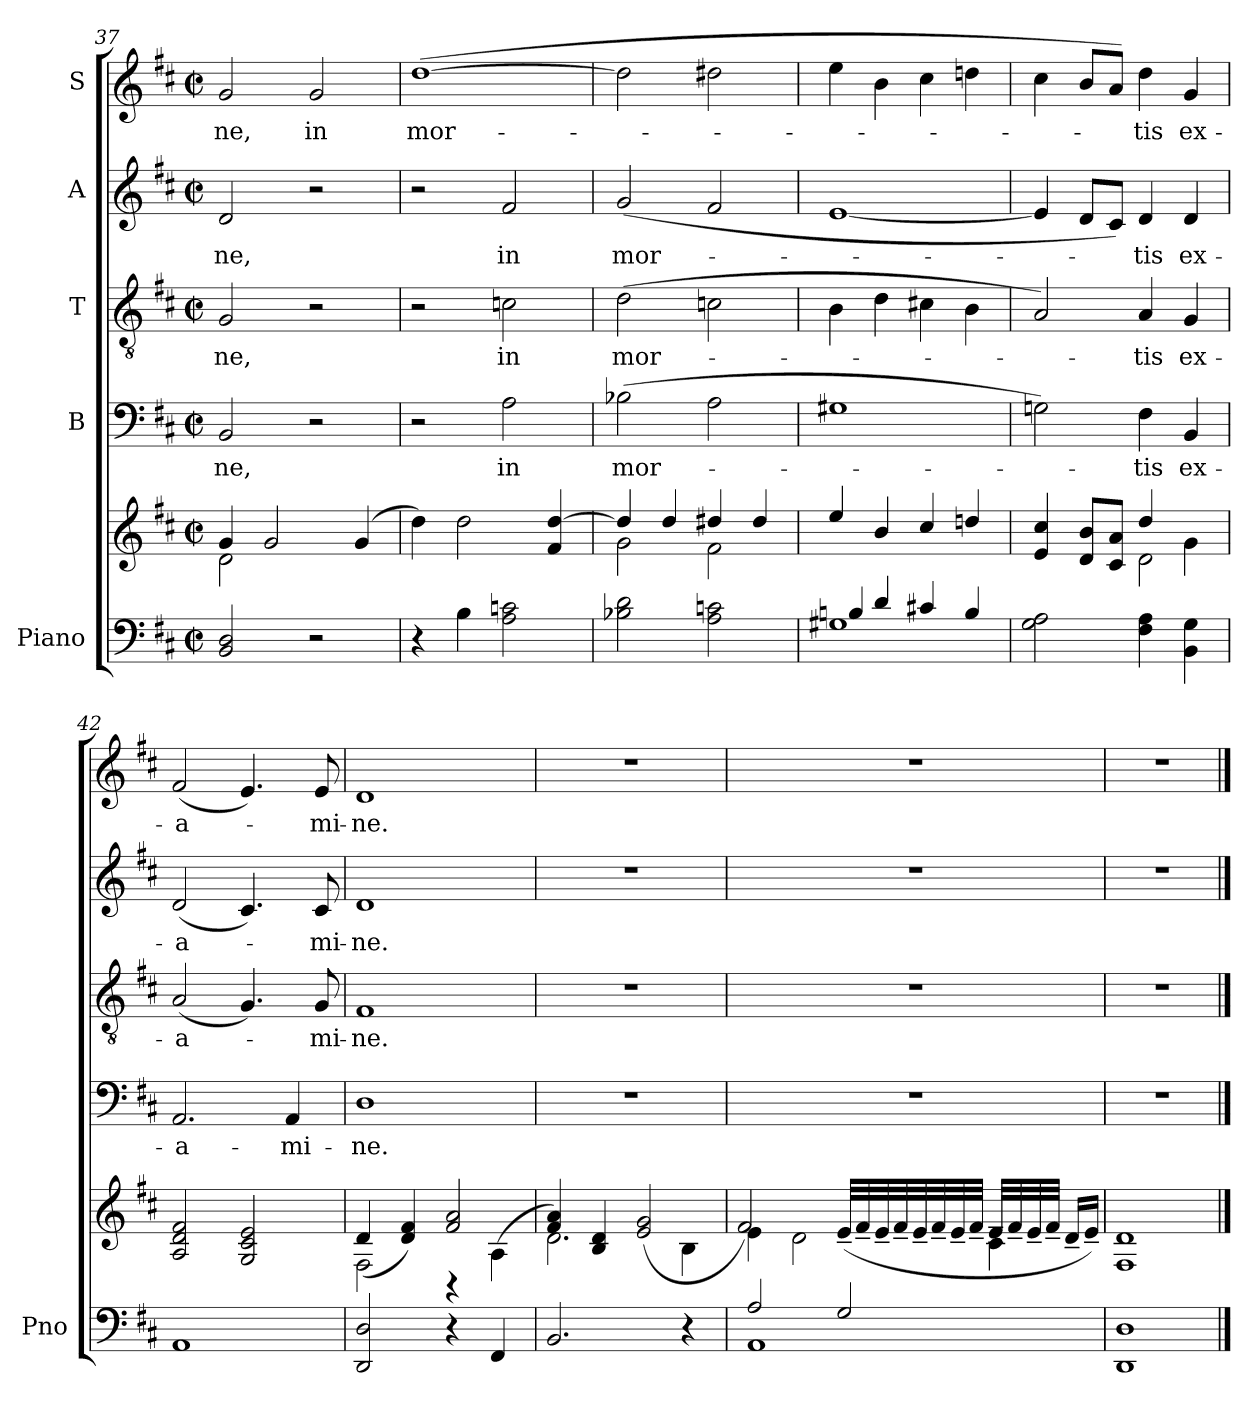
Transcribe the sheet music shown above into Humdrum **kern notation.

**kern	**kern	**kern	**text	**kern	**text	**kern	**text	**kern	**text
*part5	*part5	*part4	*part4	*part3	*part3	*part2	*part2	*part1	*part1
*staff6	*staff5	*staff4	*staff4	*staff3	*staff3	*staff2	*staff2	*staff1	*staff1
*I"Piano	*	*I"B	*	*I"T	*	*I"A	*	*I"S	*
*I'Pno	*	*	*	*	*	*	*	*	*
*clefF4	*clefG2	*clefF4	*	*clefGv2	*	*clefG2	*	*clefG2	*
*k[f#c#]	*k[f#c#]	*k[f#c#]	*	*k[f#c#]	*	*k[f#c#]	*	*k[f#c#]	*
*M2/2	*M2/2	*M2/2	*	*M2/2	*	*M2/2	*	*M2/2	*
*met(c|)	*met(c|)	*met(c|)	*	*met(c|)	*	*met(c|)	*	*met(c|)	*
=37	=37	=37	=37	=37	=37	=37	=37	=37	=37
*	*^	*	*	*	*	*	*	*	*
2BB/ 2D/	4g/	2d\	2BB/	-ne,	2G/	-ne,	2d/	-ne,	2g/	-ne,
.	2g/	.	.	.	.	.	.	.	.	.
2r	.	2ryy	2r	.	2r	.	2r	.	2g/	in
.	(4g/	.	.	.	.	.	.	.	.	.
*	*v	*v	*	*	*	*	*	*	*	*
=38	=38	=38	=38	=38	=38	=38	=38	=38	=38
4r	4dd\)	2r	.	2r	.	2r	.	([1dd	mor-
4B\	2dd\	.	.	.	.	.	.	.	.
2A\ 2cn\	.	2A\	in	2cn\	in	2f#/	in	.	.
.	4f#/ [4dd/	.	.	.	.	.	.	.	.
=39	=39	=39	=39	=39	=39	=39	=39	=39	=39
*	*^	*	*	*	*	*	*	*	*
2B-X\ 2d\	4dd/]	2g\	(2B-X\	mor-	(2d\	mor-	(2g/	mor-	2dd\]	.
.	4dd/	.	.	.	.	.	.	.	.	.
2A\ 2cn\	4dd#X/	2f#\	2A\	.	2cn\	.	2f#/	.	2dd#X\	.
.	4dd#/	.	.	.	.	.	.	.	.	.
*	*v	*v	*	*	*	*	*	*	*	*
=40	=40	=40	=40	=40	=40	=40	=40	=40	=40
*^	*	*	*	*	*	*	*	*	*
1G#X	4Bn/	4ee/	1G#X	.	4B\	.	[1e	.	4ee\	.
.	4d/	4b/	.	.	4d\	.	.	.	4b\	.
.	4c#X/	4cc#/	.	.	4c#X\	.	.	.	4cc#\	.
.	4B/	4ddn/	.	.	4B\	.	.	.	4ddn\	.
*v	*v	*	*	*	*	*	*	*	*	*
=41	=41	=41	=41	=41	=41	=41	=41	=41	=41
*	*^	*	*	*	*	*	*	*	*
2G\ 2A\	4e/ 4cc#/	2ryy	2Gn\)	.	2A/)	.	4e/]	.	4cc#\	.
.	8d/ 8b/L	.	.	.	.	.	8d/L	.	8b/L	.
.	8c#/ 8a/J	.	.	.	.	.	8c#/J)	.	8a/J)	.
4F#\ 4A\	4dd/	2d\	4F#\	-tis	4A/	-tis	4d/	-tis	4dd\	-tis
4BB\ 4G\	4g\	.	4BB/	ex-	4G/	ex-	4d/	ex-	4g/	ex-
*	*v	*v	*	*	*	*	*	*	*	*
=42	=42	=42	=42	=42	=42	=42	=42	=42	=42
1AA	2A/ 2d/ 2f#/	2.AA/	-a-	(2A/	-a-	(2d/	-a-	(2f#/	-a-
.	2G/ 2c#/ 2e/	.	.	4.G/)	.	4.c#/)	.	4.e/)	.
.	.	4AA/	-mi-	.	.	.	.	.	.
.	.	.	.	8G/	-mi-	8c#/	-mi-	8e/	-mi-
=43	=43	=43	=43	=43	=43	=43	=43	=43	=43
*	*^	*	*	*	*	*	*	*	*
2DD/ 2D/	2F#\	(4d/	1D	-ne.	1F#	-ne.	1d	-ne.	1d	-ne.
.	.	4d/ 4f#/)	.	.	.	.	.	.	.	.
4r	4rBB	2f#/ 2a/	.	.	.	.	.	.	.	.
4FF#/	(4A\	.	.	.	.	.	.	.	.	.
!!LO:PB:g=z
=44	=44	=44	=44	=44	=44	=44	=44	=44	=44	=44
2.BB/	2.d\)	4f#/ 4a/	1r	.	1r	.	1r	.	1r	.
.	.	4B/ 4d/	.	.	.	.	.	.	.	.
.	.	(2e/ 2g/	.	.	.	.	.	.	.	.
4r	4B\	.	.	.	.	.	.	.	.	.
=45	=45	=45	=45	=45	=45	=45	=45	=45	=45	=45
*^	*	*	*	*	*	*	*	*	*	*
1AA	2A/	4e\	2f#/)	1r	.	1r	.	1r	.	1r	.
.	.	2d\	.	.	.	.	.	.	.	.	.
.	2G/	.	(32e~/LLL	.	.	.	.	.	.	.	.
.	.	.	32f#~/	.	.	.	.	.	.	.	.
.	.	.	32e~/	.	.	.	.	.	.	.	.
.	.	.	32f#~/	.	.	.	.	.	.	.	.
.	.	.	32e~/	.	.	.	.	.	.	.	.
.	.	.	32f#~/	.	.	.	.	.	.	.	.
.	.	.	32e~/	.	.	.	.	.	.	.	.
.	.	.	32f#~/JJJ	.	.	.	.	.	.	.	.
.	.	4c#~\	32e~/LLL	.	.	.	.	.	.	.	.
.	.	.	32f#~/	.	.	.	.	.	.	.	.
.	.	.	32e~/	.	.	.	.	.	.	.	.
.	.	.	32f#~/JJJ	.	.	.	.	.	.	.	.
.	.	.	16d~/LL	.	.	.	.	.	.	.	.
.	.	.	16e~/JJ)	.	.	.	.	.	.	.	.
*v	*v	*	*	*	*	*	*	*	*	*	*
*	*v	*v	*	*	*	*	*	*	*	*
=46	=46	=46	=46	=46	=46	=46	=46	=46	=46
1DD 1D	1F# 1d	1r	.	1r	.	1r	.	1r	.
==	==	==	==	==	==	==	==	==	==
*-	*-	*-	*-	*-	*-	*-	*-	*-	*-
